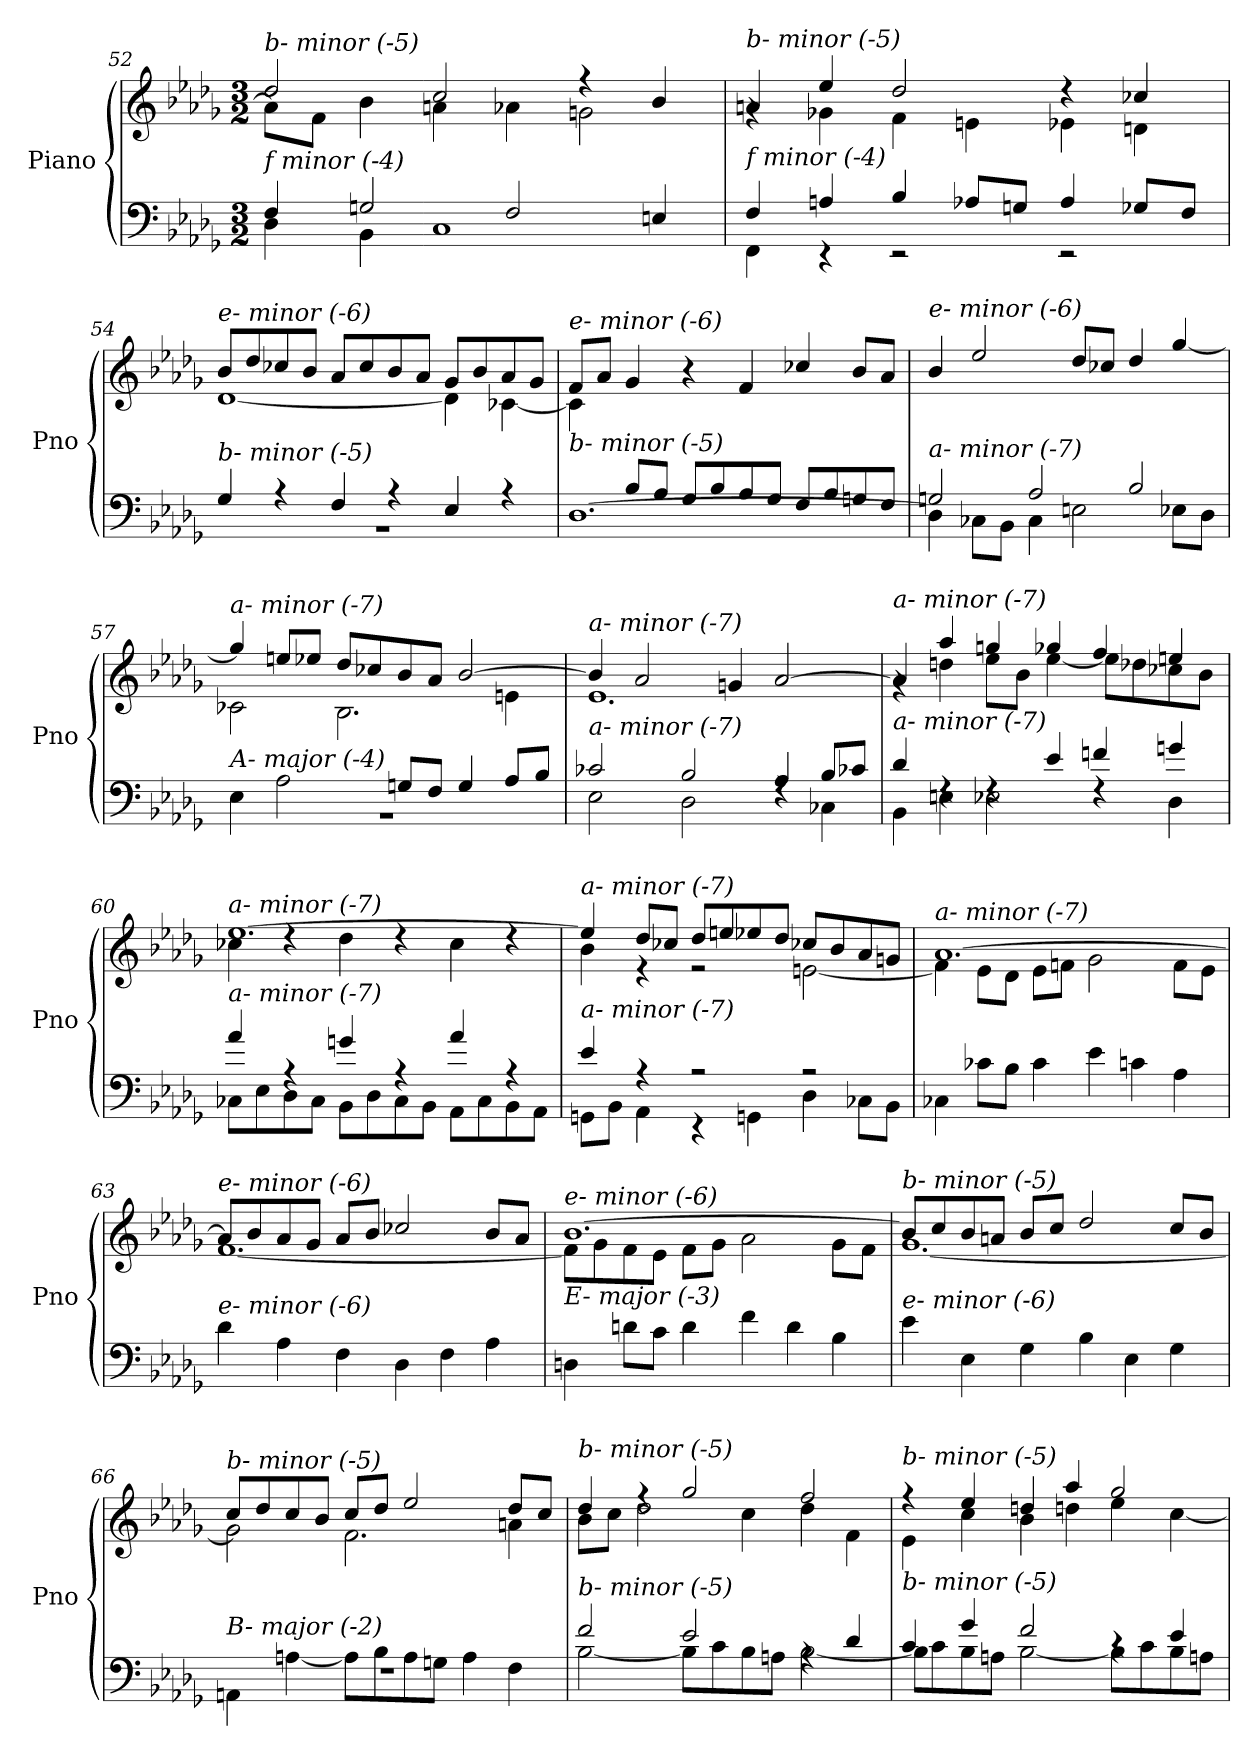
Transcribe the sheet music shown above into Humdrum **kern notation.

**kern	**kern
*part1	*part1
*staff2	*staff1
*I"Piano	*
*I'Pno	*
!!LO:LB:g=z
*clefF4	*clefG2
*k[b-e-a-d-g-]	*k[b-e-a-d-g-]
*M3/2	*M3/2
=52	=52
*^	*^
!	!	!LO:TX:i:t=b- minor (-5)	!
!LO:TX:i:t=f minor (-4)	!	!	!
4F/	4D-\	2dd-/	8a-\L]
.	.	.	8f\J
2Gn/	4BB-\	.	4b-\
.	1C	2cc/	4an\
2F/	.	.	4a-X\
.	.	4r	2gn\
4En/	.	4b-/	.
=53	=53	=53	=53
!	!	!LO:TX:i:t=b- minor (-5)	!
!LO:TX:i:t=f minor (-4)	!	!	!
4F/	4FF\	4an/	4rg
4An/	4r	4ee-/	4g-X\
4B-/	2r	2dd-/	4f\
8A-X/L	.	.	4eni\
8Gn/J	.	.	.
4A-/	2r	4r	4e-\
8G-X/L	.	4cc-X/	4dni\
8F/J	.	.	.
=54	=54	=54	=54
!	!	!LO:TX:i:t=e- minor (-6)	!
!LO:TX:i:t=b- minor (-5)	!	!	!
4G-/	1.r	8b-/L	[1d-
.	.	8dd-/	.
4r	.	8cc-X/	.
.	.	8b-/J	.
4F/	.	8a-/L	.
.	.	8cc-/	.
4r	.	8b-/	.
.	.	8a-/J	.
4E-/	.	8g-/L	4d-\]
.	.	8b-/	.
4r	.	8a-/	[4c-X\
.	.	8g-/J	.
=55	=55	=55	=55
*	*^	*	*
!	!	!	!LO:TX:i:t=e- minor (-6)	!
!LO:TX:i:t=b- minor (-5)	!	!	!	!
4ryy	4ryy	[1.D-	8f/L	4c-\]
.	.	.	8a-/J	.
1ryy	8B-/L	.	4g-/	1ryy
.	8A-/J	.	.	.
.	8G-/L	.	4r	.
.	8B-/	.	.	.
.	8A-/	.	4f/	.
.	8G-/J	.	.	.
.	8F/L	.	4cc-X/	.
.	8A-/	.	.	.
4ryy	8Gn/	.	8b-/L	4ryy
.	8F/J	.	8a-/J	.
*	*v	*v	*	*
*	*	*v	*v
!!LO:LB:g=z
=56	=56	=56
!	!	!LO:TX:i:t=e- minor (-6)
!LO:TX:i:t=a- minor (-7)	!	!
2Gn/	4D-\]	4b-/
.	8C-X\L	2ee-/
.	8BB-\J	.
2A-/	4C-\	.
.	2Eni\	8dd-/L
.	.	8cc-X/J
2B-/	.	4dd-/
.	8E-\L	[4gg-/
.	8D-\J	.
=57	=57	=57
*	*	*^
!	!	!LO:TX:i:t=a- minor (-7)	!
!LO:TX:i:t=A- major (-4)	!	!	!
4E-\	1.r	4gg-/]	2c-X\
2A-\	.	8eeni/L	.
.	.	8ee-/J	.
.	.	8dd-/L	2.B-\
.	.	8cc-X/	.
8Gn/L	.	8b-/	.
8F/J	.	8a-/J	.
4G/	.	[2b-/	.
8A-/L	.	.	4eni\
8B-/J	.	.	.
=58	=58	=58	=58
!	!	!LO:TX:i:t=a- minor (-7)	!
!LO:TX:i:t=a- minor (-7)	!	!	!
2c-X/	2E-\	4b-/]	1.e-
.	.	2a-/	.
2B-/	2D-\	.	.
.	.	4gn/	.
4A-/	4rF	[2a-/	.
8B-/L	4C-X\	.	.
8c-X/J	.	.	.
=59	=59	=59	=59
!	!	!LO:TX:i:t=a- minor (-7)	!
!LO:TX:i:t=a- minor (-7)	!	!	!
4d-/	4BB-\	4a-/]	4rg
4rF	4Eni\	4aa-/	4ddn\
4rF	2E-\	4ggn/	8ee-\L
.	.	.	8b-\J
4e-/	.	4gg-X/	[4ee-\
4fn/	4rF	4ff/	8ee-\L]
.	.	.	8dd-X\
4gn/	4D-\	4eeni/	8cc-X\
.	.	.	8b-\J
!!LO:LB:g=z	!!
=60	=60	=60	=60
!	!	!LO:TX:i:t=a- minor (-7)	!
!LO:TX:i:t=a- minor (-7)	!	!	!
4a-/	8C-X\L	[1.ee-	4cc-X\
.	8E-\	.	.
4rA	8D-\	.	4rdd
.	8C-\J	.	.
4gn/	8BB-\L	.	4dd-\
.	8D-\	.	.
4rA	8C-\	.	4rdd
.	8BB-\J	.	.
4a-/	8AA-\L	.	4cc-\
.	8C-\	.	.
4rA	8BB-\	.	4rdd
.	8AA-\J	.	.
=61	=61	=61	=61
!	!	!LO:TX:i:t=a- minor (-7)	!
!LO:TX:i:t=a- minor (-7)	!	!	!
4e-/	8GGn\L	4ee-/]	4b-\
.	8BB-\J	.	.
4r	4AA-\	8dd-/L	4r
.	.	8cc-X/J	.
2r	4r	8dd-/L	2r
.	.	8eeni/	.
.	4GGn\	8ee-/	.
.	.	8dd-/J	.
2r	4D-\	8cc-X/L	[2eni\
.	.	8b-/	.
.	8C-X\L	8a-/	.
.	8BB-\J	8gn/J	.
=62	=62	=62	=62
!	!	!LO:TX:i:t=a- minor (-7)	!
!LO:TX:i:t=a- minor (-7)	!	!	!
*v	*v	*	*
4C-X\	[1.a-	4f-\]
8c-X\L	.	8e-\L
8B-\J	.	8d-\J
4c-\	.	8e-\L
.	.	8fn\J
4e-\	.	2g-\
4cn\	.	.
4A-\	.	8f\L
.	.	8e-\J
=63	=63	=63
!	!LO:TX:i:t=e- minor (-6)	!
!LO:TX:i:t=e- minor (-6)	!	!
4d-\	8a-/L]	[1.f
.	8b-/	.
4A-\	8a-/	.
.	8g-/J	.
4F\	8a-/L	.
.	8b-/J	.
4D-\	2cc-X/	.
4F\	.	.
4A-\	8b-/L	.
.	8a-/J	.
!!LO:LB:g=z	!!
=64	=64	=64
!	!LO:TX:i:t=e- minor (-6)	!
!LO:TX:i:t=E- major (-3)	!	!
4Dn\	[1.b-	8f\L]
.	.	8g-\
8dn\L	.	8f\
8c\J	.	8e-\J
4d\	.	8f\L
.	.	8g-\J
4f\	.	2a-\
4d\	.	.
4B-\	.	8g-\L
.	.	8f\J
=65	=65	=65
!	!LO:TX:i:t=b- minor (-5)	!
!LO:TX:i:t=e- minor (-6)	!	!
4e-\	8b-/L]	[1.g-
.	8cc/	.
4E-\	8b-/	.
.	8an/J	.
4G-\	8b-/L	.
.	8cc/J	.
4B-\	2dd-/	.
4E-\	.	.
4G-\	8cc/L	.
.	8b-/J	.
=66	=66	=66
*^	*	*
!	!	!LO:TX:i:t=b- minor (-5)	!
!LO:TX:i:t=B- major (-2)	!	!	!
1.rF	4AAn\	8cc/L	2g-\]
.	.	8dd-/	.
.	[4An\	8cc/	.
.	.	8b-/J	.
.	8A\L]	8cc/L	2.f\
.	8B-\	8dd-/J	.
.	8A\	2ee-/	.
.	8Gn\J	.	.
.	4A\	.	.
.	4F\	8dd-/L	4an\
.	.	8cc/J	.
=67	=67	=67	=67
!	!	!LO:TX:i:t=b- minor (-5)	!
!LO:TX:i:t=b- minor (-5)	!	!	!
2f/	[2B-\	4dd-/	8b-\L
.	.	.	8cc\J
.	.	4rff	2dd-\
2e-/	8B-\L]	2gg-/	.
.	8c\	.	.
.	8B-\	.	4cc\
.	8An\J	.	.
4rA	[2B-\	2ff/	4dd-\
4d-/	.	.	4f\
!!LO:PB:g=z	!!
=68	=68	=68	=68
!	!	!LO:TX:i:t=b- minor (-5)	!
!LO:TX:i:t=b- minor (-5)	!	!	!
4c/	8B-\L]	4r	4e-\
.	8c\	.	.
4g-/	8B-\	4ee-/	4cc\
.	8An\J	.	.
2f/	[2B-\	4ddn/	4b-\
.	.	4aa-/	4ddn\
4rc	8B-\L]	2gg-/	4ee-\
.	8c\	.	.
4e-/	8B-\	.	[4cc\
.	8An\J	.	.
*v	*v	*	*
*	*v	*v
=	=
*-	*-
